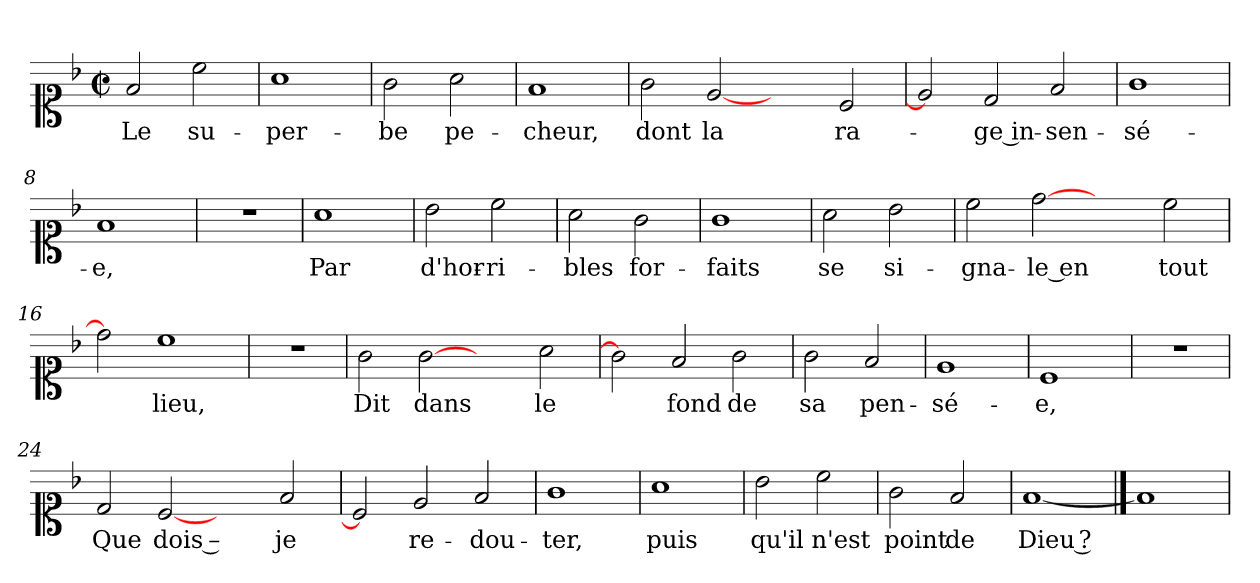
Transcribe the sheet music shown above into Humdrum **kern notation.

**kern	**text
*part1	*part1
*staff1	*staff1
*clefC1	*
*k[b-]	*
*F:	*
*M2/2	*
*met(c|)	*
=1	=1
2f/	Le
2cc\	su-
=2	=2
1a	-per-
=3	=3
2g\	-be
2a\	pe-
=4	=4
1f	-cheur,
=5	=5
2g\	dont
[2e	la
2ryy	.
2c/	ra-
=6	=6
2e]	.
2d/	ge in-
2f/	-sen-
!!LO:LB:g=z
=7	=7
1g	-sé-
=8	=8
1f	-e,
=9	=9
1r	.
=10	=10
1a	Par
=11	=11
2b-\	d'hor-
2cc\	-ri-
=12	=12
2a\	-bles
2g\	for-
=13	=13
1g	-faits
=14	=14
2a\	se
2b-\	si-
!!LO:LB:g=z
=15	=15
2cc\	-gna-
[2dd	-le en
2ryy	.
2cc\	tout
=16	=16
2dd]	.
1cc	lieu,
=17	=17
1r	.
=18	=18
2g\	Dit
[2g	dans
2ryy	.
2a\	le
=19	=19
2g]	.
2f/	fond
2g\	de
=20	=20
2g\	sa
2f/	pen-
!!LO:LB:g=z
=21	=21
1e	-sé-
=22	=22
1c	-e,
=23	=23
1r	.
=24	=24
2d/	Que
[2c	dois –
2ryy	.
2f/	je
=25	=25
2c]	.
2e/	re-
2f/	-dou-
=26	=26
1g	-ter,
=27	=27
1a	puis
!!LO:LB:g=z
=28	=28
2b-\	qu'il
2cc\	n'est
=29	=29
2g\	point
2f/	de
=30	=30
[1f	Dieu ?
==31	==31
1f]	.
=	=
*-	*-
